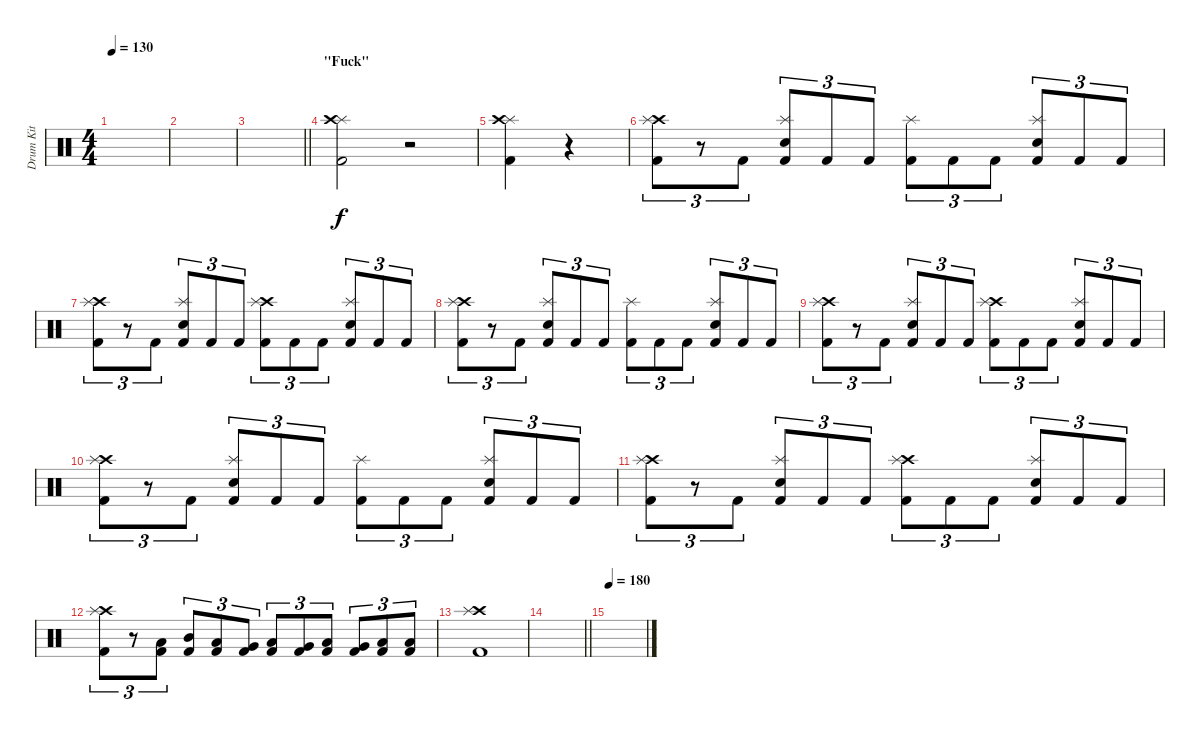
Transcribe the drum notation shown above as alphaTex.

\track ("Drum Kit" "Drum Kit") {instrument percussion}
\staff {score}
\articulation defaults
\ts (4 4)
\tempo 130
\clef neutral
\ks c
|
|
\barLineRight lightlight
|
\section ("" "\"Fuck\"")
("Kick (hit) 2" "Splash (hit)" "Crash high (hit)").2 r.2 |
("Kick (hit) 2" "Splash (hit)" "Crash high (hit)").4 r.4 |
("Kick (hit) 2" "Crash high (hit)" "Splash (hit)").8{tu (3 2)} r.8{tu (3 2)} "Kick (hit) 2".8{tu (3 2)} ("Kick (hit) 2" "Electric Snare (hit)" "Splash (hit)").8{tu (3 2)} "Kick (hit) 2".8{tu (3 2)} "Kick (hit) 2".8{tu (3 2)} ("Kick (hit) 2" "Splash (hit)").8{tu (3 2)} "Kick (hit) 2".8{tu (3 2)} "Kick (hit) 2".8{tu (3 2)} ("Kick (hit) 2" "Electric Snare (hit)" "Splash (hit)").8{tu (3 2)} "Kick (hit) 2".8{tu (3 2)} "Kick (hit) 2".8{tu (3 2)} |
("Kick (hit) 2" "Crash high (hit)" "Splash (hit)").8{tu (3 2)} r.8{tu (3 2)} "Kick (hit) 2".8{tu (3 2)} ("Kick (hit) 2" "Electric Snare (hit)" "Splash (hit)").8{tu (3 2)} "Kick (hit) 2".8{tu (3 2)} "Kick (hit) 2".8{tu (3 2)} ("Kick (hit) 2" "Crash high (hit)" "Splash (hit)").8{tu (3 2)} "Kick (hit) 2".8{tu (3 2)} "Kick (hit) 2".8{tu (3 2)} ("Kick (hit) 2" "Electric Snare (hit)" "Splash (hit)").8{tu (3 2)} "Kick (hit) 2".8{tu (3 2)} "Kick (hit) 2".8{tu (3 2)} |
("Kick (hit) 2" "Crash high (hit)" "Splash (hit)").8{tu (3 2)} r.8{tu (3 2)} "Kick (hit) 2".8{tu (3 2)} ("Kick (hit) 2" "Electric Snare (hit)" "Splash (hit)").8{tu (3 2)} "Kick (hit) 2".8{tu (3 2)} "Kick (hit) 2".8{tu (3 2)} ("Kick (hit) 2" "Splash (hit)").8{tu (3 2)} "Kick (hit) 2".8{tu (3 2)} "Kick (hit) 2".8{tu (3 2)} ("Kick (hit) 2" "Electric Snare (hit)" "Splash (hit)").8{tu (3 2)} "Kick (hit) 2".8{tu (3 2)} "Kick (hit) 2".8{tu (3 2)} |
("Kick (hit) 2" "Crash high (hit)" "Splash (hit)").8{tu (3 2)} r.8{tu (3 2)} "Kick (hit) 2".8{tu (3 2)} ("Kick (hit) 2" "Electric Snare (hit)" "Splash (hit)").8{tu (3 2)} "Kick (hit) 2".8{tu (3 2)} "Kick (hit) 2".8{tu (3 2)} ("Kick (hit) 2" "Crash high (hit)" "Splash (hit)").8{tu (3 2)} "Kick (hit) 2".8{tu (3 2)} "Kick (hit) 2".8{tu (3 2)} ("Kick (hit) 2" "Electric Snare (hit)" "Splash (hit)").8{tu (3 2)} "Kick (hit) 2".8{tu (3 2)} "Kick (hit) 2".8{tu (3 2)} |
("Kick (hit) 2" "Crash high (hit)" "Splash (hit)").8{tu (3 2)} r.8{tu (3 2)} "Kick (hit) 2".8{tu (3 2)} ("Kick (hit) 2" "Electric Snare (hit)" "Splash (hit)").8{tu (3 2)} "Kick (hit) 2".8{tu (3 2)} "Kick (hit) 2".8{tu (3 2)} ("Kick (hit) 2" "Splash (hit)").8{tu (3 2)} "Kick (hit) 2".8{tu (3 2)} "Kick (hit) 2".8{tu (3 2)} ("Kick (hit) 2" "Electric Snare (hit)" "Splash (hit)").8{tu (3 2)} "Kick (hit) 2".8{tu (3 2)} "Kick (hit) 2".8{tu (3 2)} |
("Kick (hit) 2" "Crash high (hit)" "Splash (hit)").8{tu (3 2)} r.8{tu (3 2)} "Kick (hit) 2".8{tu (3 2)} ("Kick (hit) 2" "Electric Snare (hit)" "Splash (hit)").8{tu (3 2)} "Kick (hit) 2".8{tu (3 2)} "Kick (hit) 2".8{tu (3 2)} ("Kick (hit) 2" "Crash high (hit)" "Splash (hit)").8{tu (3 2)} "Kick (hit) 2".8{tu (3 2)} "Kick (hit) 2".8{tu (3 2)} ("Kick (hit) 2" "Electric Snare (hit)" "Splash (hit)").8{tu (3 2)} "Kick (hit) 2".8{tu (3 2)} "Kick (hit) 2".8{tu (3 2)} |
("Kick (hit) 2" "Crash high (hit)" "Splash (hit)").8{tu (3 2)} r.8{tu (3 2)} ("Kick (hit) 2" "Low Tom (hit)").8{tu (3 2)} ("Kick (hit) 2" "Mid Tom (hit)").8{tu (3 2)} ("Kick (hit) 2" "Low Tom (hit)").8{tu (3 2)} ("Kick (hit) 2" "Very Low Tom (hit)").8{tu (3 2)} ("Kick (hit) 2" "Low Tom (hit)").8{tu (3 2)} ("Kick (hit) 2" "Very Low Tom (hit)").8{tu (3 2)} ("Kick (hit) 2" "Low Floor Tom (hit)").8{tu (3 2)} ("Kick (hit) 2" "Very Low Tom (hit)").8{tu (3 2)} ("Kick (hit) 2" "Low Floor Tom (hit)").8{tu (3 2)} ("Kick (hit) 2" "Low Floor Tom (hit)").8{tu (3 2)} |
("Kick (hit) 2" "Crash high (hit)" "Splash (hit)").1 |
\barLineRight lightlight
|
\tempo 180
